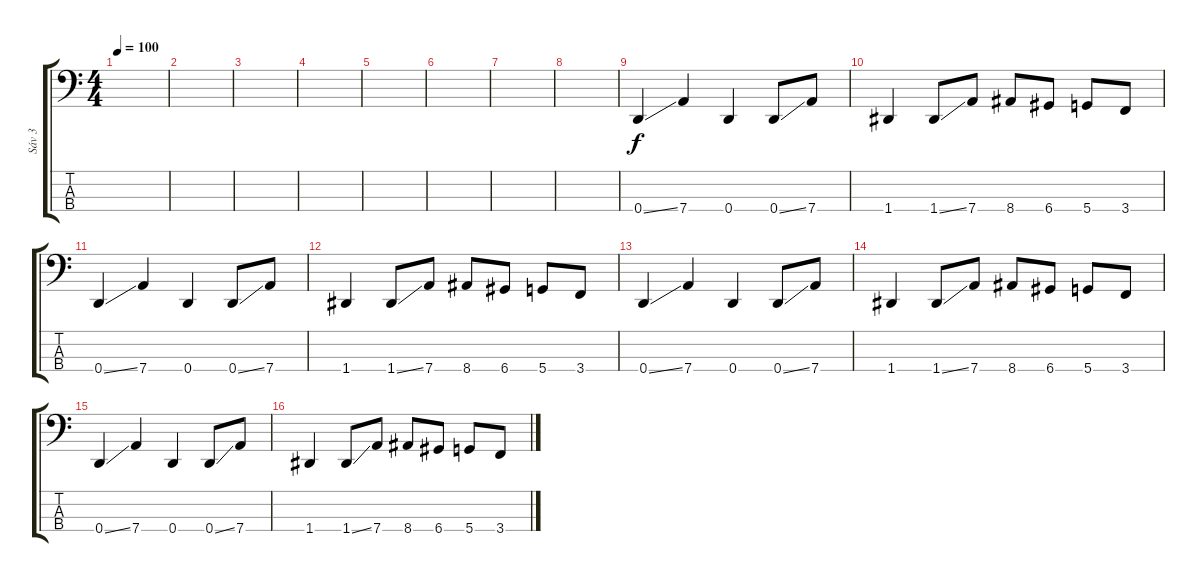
\track ("Sáv 3" "Sáv 3") {instrument electricbassfinger}
\staff {score tabs}
\tuning (F2 C2 G1 D1) {hide}
\ts (4 4)
\tempo 100
\clef f4
\ks c
|
|
|
|
|
|
|
|
0.4{ss}.4 7.4.4 0.4.4 0.4{ss}.8 7.4.8 |
1.4.4 1.4{ss}.8 7.4.8 8.4.8 6.4.8 5.4.8 3.4.8 |
0.4{ss}.4 7.4.4 0.4.4 0.4{ss}.8 7.4.8 |
1.4.4 1.4{ss}.8 7.4.8 8.4.8 6.4.8 5.4.8 3.4.8 |
0.4{ss}.4 7.4.4 0.4.4 0.4{ss}.8 7.4.8 |
1.4.4 1.4{ss}.8 7.4.8 8.4.8 6.4.8 5.4.8 3.4.8 |
0.4{ss}.4 7.4.4 0.4.4 0.4{ss}.8 7.4.8 |
1.4.4 1.4{ss}.8 7.4.8 8.4.8 6.4.8 5.4.8 3.4.8
